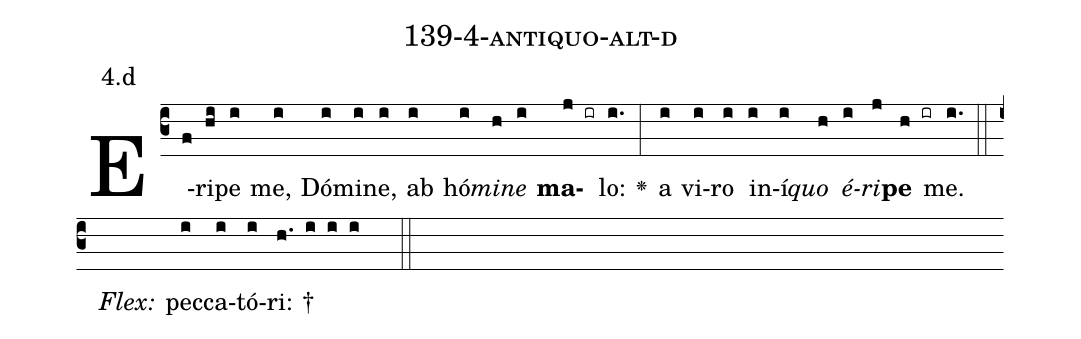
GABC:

name: 139-4-antiquo-alt-d;
annotation: 4.d;
%%
(c3)E(f)ri(hi)pe(i) me,(i) Dó(i)mi(i)ne,(i) ab(i) hó(i)<i>mi</i>(h)<i>ne</i>(i) <b>ma</b>(j ir)lo:(i.) <v>\greheightstar</v>(:) a(i) vi(i)ro(i) in(i)í(i)<i>quo</i>(h) <i>é</i>(i)<i>ri</i>(j)<b>pe</b>(h ir) me.(i.) (::)
<i>Flex:</i>()  pec(i)ca(i)tó(i)ri: †(h. i i i  ::)

%E(i) u(h) o(i) u(j) a(h) e.(i.) (::)
